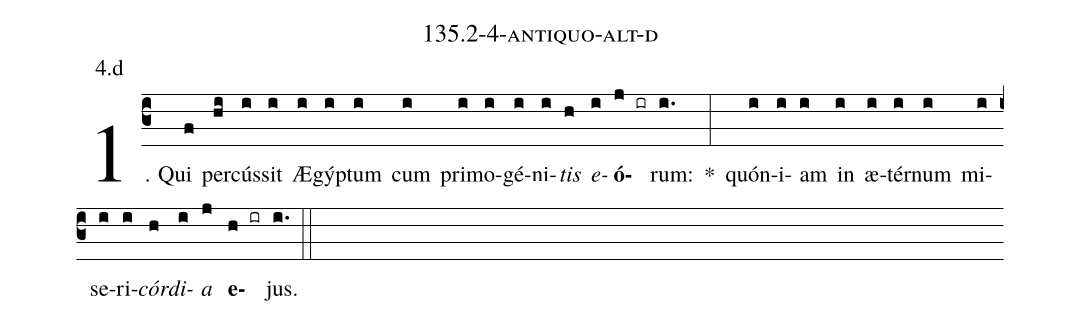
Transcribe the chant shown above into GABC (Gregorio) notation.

name: 135.2-4-antiquo-alt-d;
annotation: 4.d;
%%
(c3)1. Qui(f) per(hi)cús(i)sit(i) Æ(i)gýp(i)tum(i) cum(i) pri(i)mo(i)gé(i)ni(i)<i>tis</i>(h) <i>e</i>(i)<b>ó</b>(j ir)rum:(i.) *(:) quón(i)i(i)am(i) in(i) æ(i)tér(i)num(i) mi(i)se(i)ri(i)<i>cór</i>(h)<i>di</i>(i)<i>a</i>(j) <b>e</b>(h ir)jus.(i.) (::)
